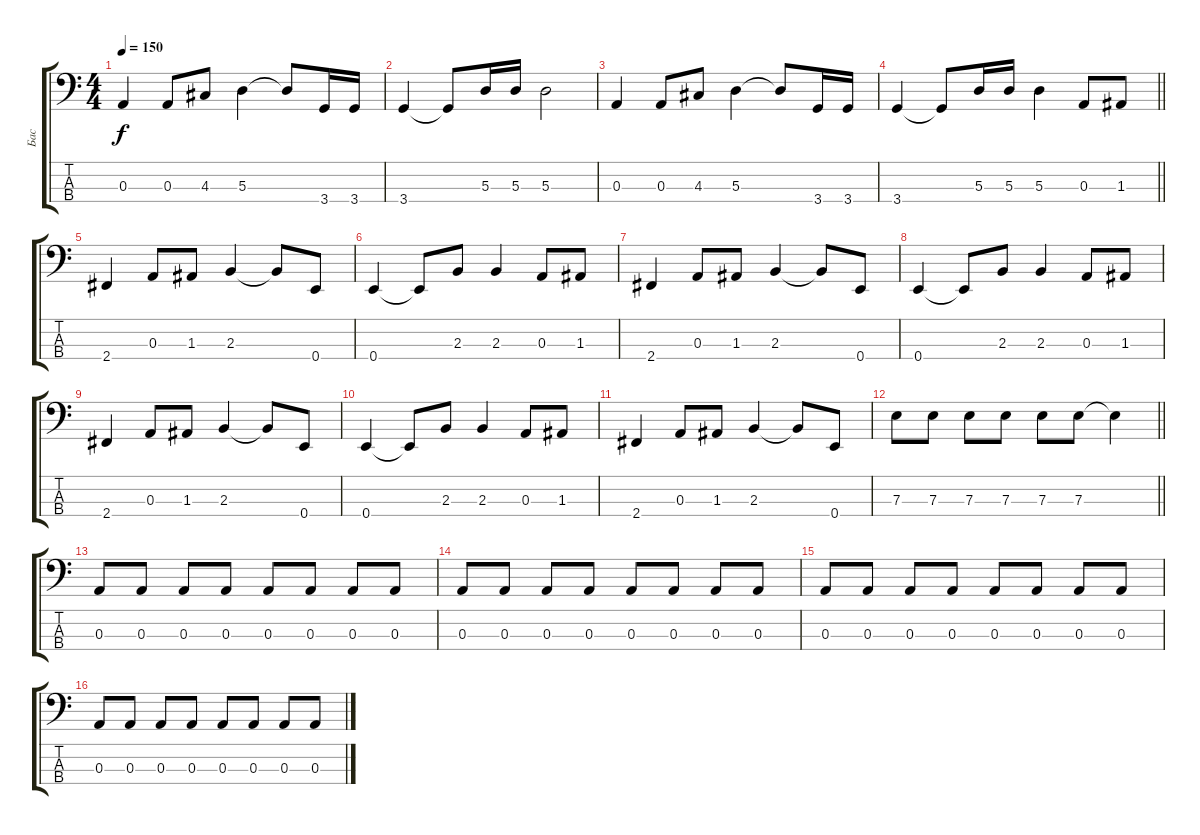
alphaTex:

\track ("Бас" "Бас") {instrument electricbassfinger}
\staff {score tabs}
\tuning (G2 D2 A1 E1) {hide}
\ts (4 4)
\tempo 150
\clef f4
\ks c
0.3.4{dy f} 0.3.8 4.3.8 5.3.4 5.3{t}.8 3.4.16 3.4.16 |
3.4.4 3.4{t}.8 5.3.16 5.3.16 5.3.2 |
0.3.4 0.3.8 4.3.8 5.3.4 5.3{t}.8 3.4.16 3.4.16 |
\barLineRight lightlight
3.4.4 3.4{t}.8 5.3.16 5.3.16 5.3.4 0.3.8 1.3.8 |
2.4.4 0.3.8 1.3.8 2.3.4 2.3{t}.8 0.4.8 |
0.4.4 0.4{t}.8 2.3.8 2.3.4 0.3.8 1.3.8 |
2.4.4 0.3.8 1.3.8 2.3.4 2.3{t}.8 0.4.8 |
0.4.4 0.4{t}.8 2.3.8 2.3.4 0.3.8 1.3.8 |
2.4.4 0.3.8 1.3.8 2.3.4 2.3{t}.8 0.4.8 |
0.4.4 0.4{t}.8 2.3.8 2.3.4 0.3.8 1.3.8 |
2.4.4 0.3.8 1.3.8 2.3.4 2.3{t}.8 0.4.8 |
\barLineRight lightlight
7.3.8 7.3.8 7.3.8 7.3.8 7.3.8 7.3.8 7.3{t}.4 |
0.3.8 0.3.8 0.3.8 0.3.8 0.3.8 0.3.8 0.3.8 0.3.8 |
0.3.8 0.3.8 0.3.8 0.3.8 0.3.8 0.3.8 0.3.8 0.3.8 |
0.3.8 0.3.8 0.3.8 0.3.8 0.3.8 0.3.8 0.3.8 0.3.8 |
0.3.8 0.3.8 0.3.8 0.3.8 0.3.8 0.3.8 0.3.8 0.3.8
